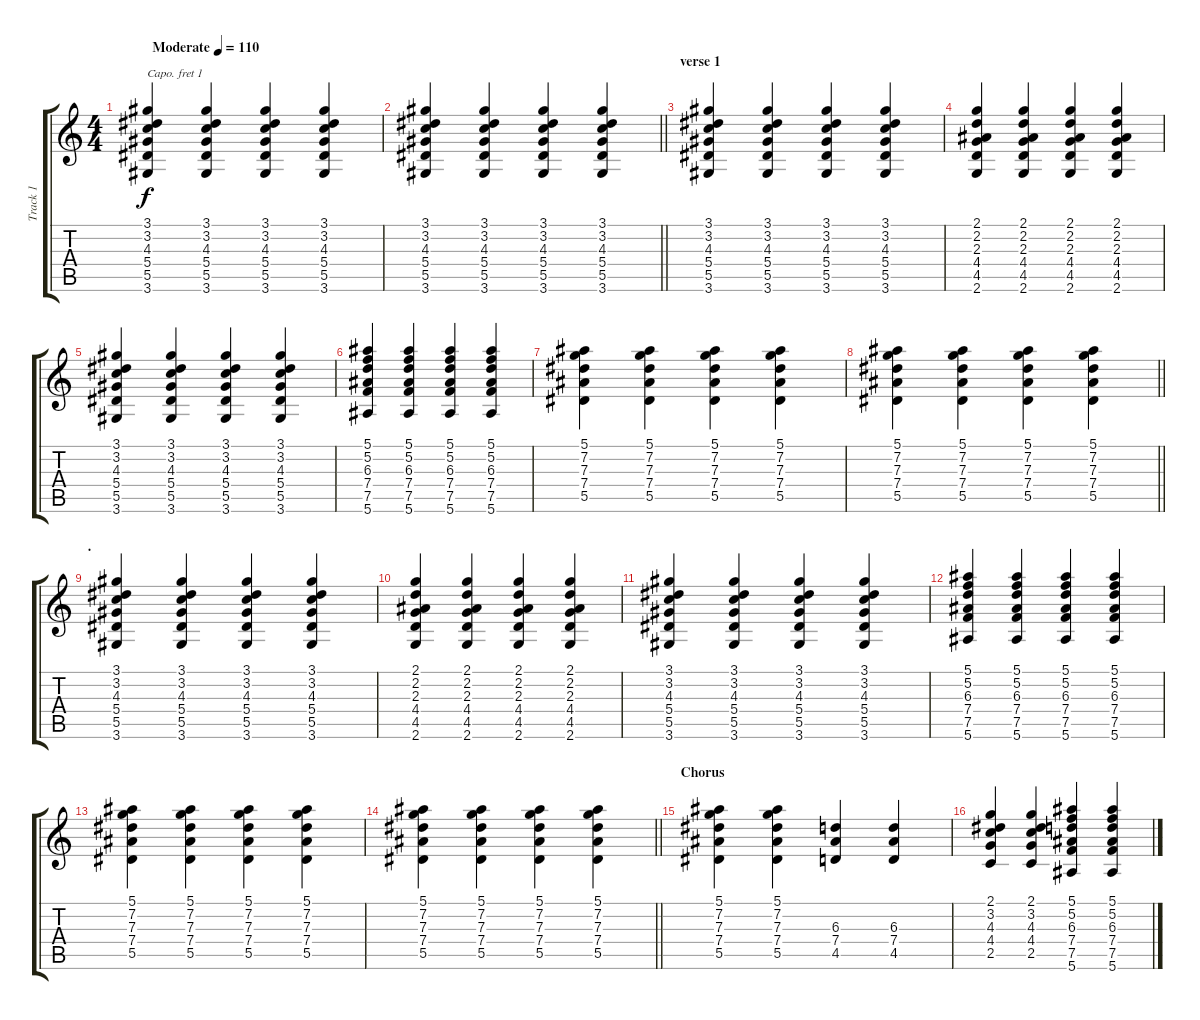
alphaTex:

\track ("Track 1" "Track 1") {instrument acousticguitarsteel}
\staff {score tabs}
\capo 1
\tuning (E4 B3 G3 D3 A2 E2) {hide}
\ts (4 4)
\tempo (110 "Moderate")
\clef g2
\ks c
(3.1 3.2 4.3 5.4 5.5 3.6).4{dy f instrument acousticguitarsteel} (3.1 3.2 4.3 5.4 5.5 3.6).4 (3.1 3.2 4.3 5.4 5.5 3.6).4 (3.1 3.2 4.3 5.4 5.5 3.6).4 |
\barLineRight lightlight
(3.1 3.2 4.3 5.4 5.5 3.6).4 (3.1 3.2 4.3 5.4 5.5 3.6).4 (3.1 3.2 4.3 5.4 5.5 3.6).4 (3.1 3.2 4.3 5.4 5.5 3.6).4 |
\section ("" "verse 1")
(3.1 3.2 4.3 5.4 5.5 3.6).4 (3.1 3.2 4.3 5.4 5.5 3.6).4 (3.1 3.2 4.3 5.4 5.5 3.6).4 (3.1 3.2 4.3 5.4 5.5 3.6).4 |
(2.1 2.2 2.3 4.4 4.5 2.6).4 (2.1 2.2 2.3 4.4 4.5 2.6).4 (2.1 2.2 2.3 4.4 4.5 2.6).4 (2.1 2.2 2.3 4.4 4.5 2.6).4 |
(3.1 3.2 4.3 5.4 5.5 3.6).4 (3.1 3.2 4.3 5.4 5.5 3.6).4 (3.1 3.2 4.3 5.4 5.5 3.6).4 (3.1 3.2 4.3 5.4 5.5 3.6).4 |
(5.1 5.2 6.3 7.4 7.5 5.6).4 (5.1 5.2 6.3 7.4 7.5 5.6).4 (5.1 5.2 6.3 7.4 7.5 5.6).4 (5.1 5.2 6.3 7.4 7.5 5.6).4 |
(5.1 7.2 7.3 7.4 5.5).4 (5.1 7.2 7.3 7.4 5.5).4 (5.1 7.2 7.3 7.4 5.5).4 (5.1 7.2 7.3 7.4 5.5).4 |
\barLineRight lightlight
(5.1 7.2 7.3 7.4 5.5).4 (5.1 7.2 7.3 7.4 5.5).4 (5.1 7.2 7.3 7.4 5.5).4 (5.1 7.2 7.3 7.4 5.5).4 |
\section ("" ".")
(3.1 3.2 4.3 5.4 5.5 3.6).4 (3.1 3.2 4.3 5.4 5.5 3.6).4 (3.1 3.2 4.3 5.4 5.5 3.6).4 (3.1 3.2 4.3 5.4 5.5 3.6).4 |
(2.1 2.2 2.3 4.4 4.5 2.6).4 (2.1 2.2 2.3 4.4 4.5 2.6).4 (2.1 2.2 2.3 4.4 4.5 2.6).4 (2.1 2.2 2.3 4.4 4.5 2.6).4 |
(3.1 3.2 4.3 5.4 5.5 3.6).4 (3.1 3.2 4.3 5.4 5.5 3.6).4 (3.1 3.2 4.3 5.4 5.5 3.6).4 (3.1 3.2 4.3 5.4 5.5 3.6).4 |
(5.1 5.2 6.3 7.4 7.5 5.6).4 (5.1 5.2 6.3 7.4 7.5 5.6).4 (5.1 5.2 6.3 7.4 7.5 5.6).4 (5.1 5.2 6.3 7.4 7.5 5.6).4 |
(5.1 7.2 7.3 7.4 5.5).4 (5.1 7.2 7.3 7.4 5.5).4 (5.1 7.2 7.3 7.4 5.5).4 (5.1 7.2 7.3 7.4 5.5).4 |
\barLineRight lightlight
(5.1 7.2 7.3 7.4 5.5).4 (5.1 7.2 7.3 7.4 5.5).4 (5.1 7.2 7.3 7.4 5.5).4 (5.1 7.2 7.3 7.4 5.5).4 |
\section ("" "Chorus")
(5.1 7.2 7.3 7.4 5.5).4 (5.1 7.2 7.3 7.4 5.5).4 (6.3 7.4 4.5).4 (6.3 7.4 4.5).4 |
(2.1 3.2 4.3 4.4 2.5).4 (2.1 3.2 4.3 4.4 2.5).4 (5.1 5.2 6.3 7.4 7.5 5.6).4 (5.1 5.2 6.3 7.4 7.5 5.6).4
